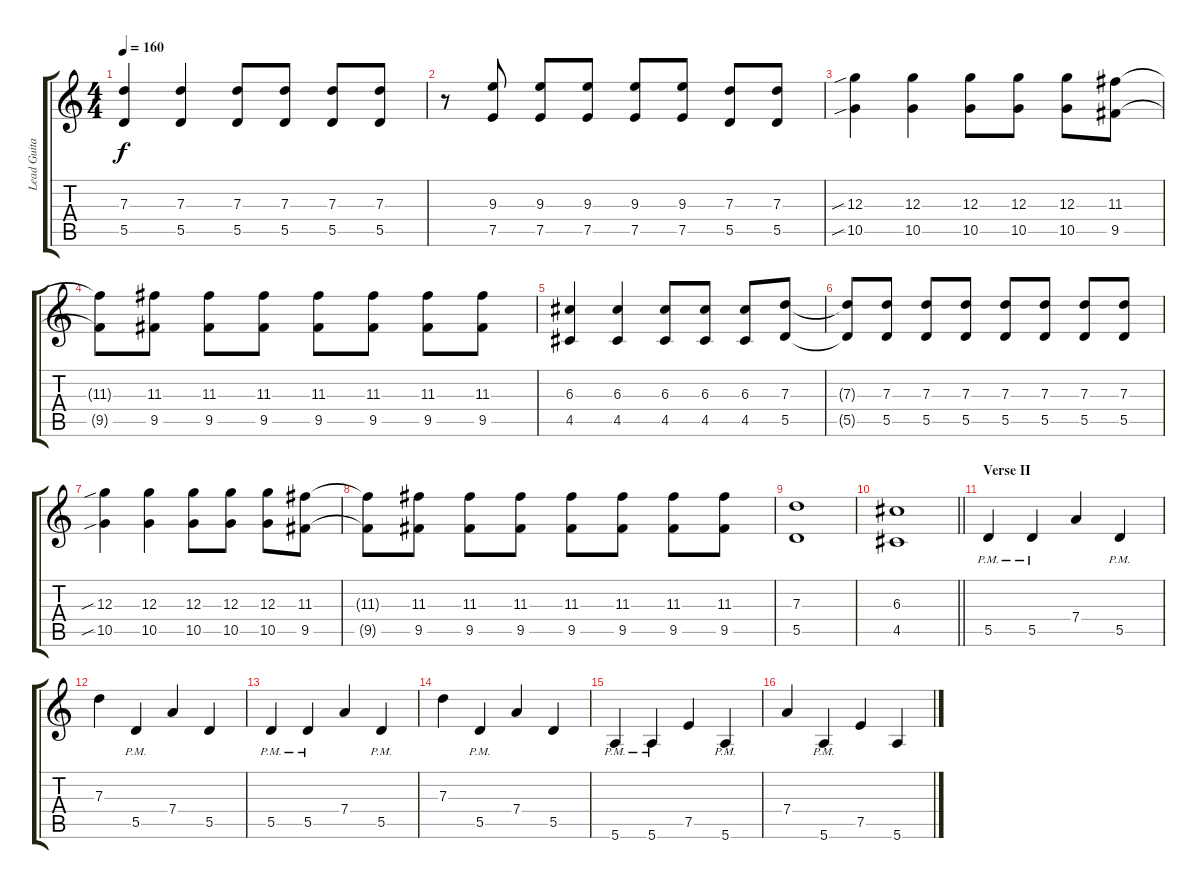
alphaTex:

\track ("Lead Guitar" "Lead Guita") {instrument distortionguitar}
\staff {score tabs}
\tuning (E4 B3 G3 D3 A2 E2) {hide}
\ts (4 4)
\tempo 160
\clef g2
\ks c
(7.3 5.5).4{dy f} (7.3 5.5).4 (7.3 5.5).8 (7.3 5.5).8 (7.3 5.5).8 (7.3 5.5).8 |
r.8 (9.3 7.5).8 (9.3 7.5).8 (9.3 7.5).8 (9.3 7.5).8 (9.3 7.5).8 (7.3 5.5).8 (7.3 5.5).8 |
(12.3{sib} 10.5{sib}).4 (12.3 10.5).4 (12.3 10.5).8 (12.3 10.5).8 (12.3 10.5).8 (11.3 9.5).8 |
(11.3{t} 9.5{t}).8 (11.3 9.5).8 (11.3 9.5).8 (11.3 9.5).8 (11.3 9.5).8 (11.3 9.5).8 (11.3 9.5).8 (11.3 9.5).8 |
(6.3 4.5).4 (6.3 4.5).4 (6.3 4.5).8 (6.3 4.5).8 (6.3 4.5).8 (7.3 5.5).8 |
(7.3{t} 5.5{t}).8 (7.3 5.5).8 (7.3 5.5).8 (7.3 5.5).8 (7.3 5.5).8 (7.3 5.5).8 (7.3 5.5).8 (7.3 5.5).8 |
(12.3{sib} 10.5{sib}).4 (12.3 10.5).4 (12.3 10.5).8 (12.3 10.5).8 (12.3 10.5).8 (11.3 9.5).8 |
(11.3{t} 9.5{t}).8 (11.3 9.5).8 (11.3 9.5).8 (11.3 9.5).8 (11.3 9.5).8 (11.3 9.5).8 (11.3 9.5).8 (11.3 9.5).8 |
(7.3 5.5).1 |
\barLineRight lightlight
(6.3 4.5).1 |
\section ("" "Verse II")
5.5{pm}.4 5.5{pm}.4 7.4.4 5.5{pm}.4 |
7.3.4 5.5{pm}.4 7.4.4 5.5.4 |
5.5{pm}.4 5.5{pm}.4 7.4.4 5.5{pm}.4 |
7.3.4 5.5{pm}.4 7.4.4 5.5.4 |
5.6{pm}.4 5.6{pm}.4 7.5.4 5.6{pm}.4 |
7.4.4 5.6{pm}.4 7.5.4 5.6.4
